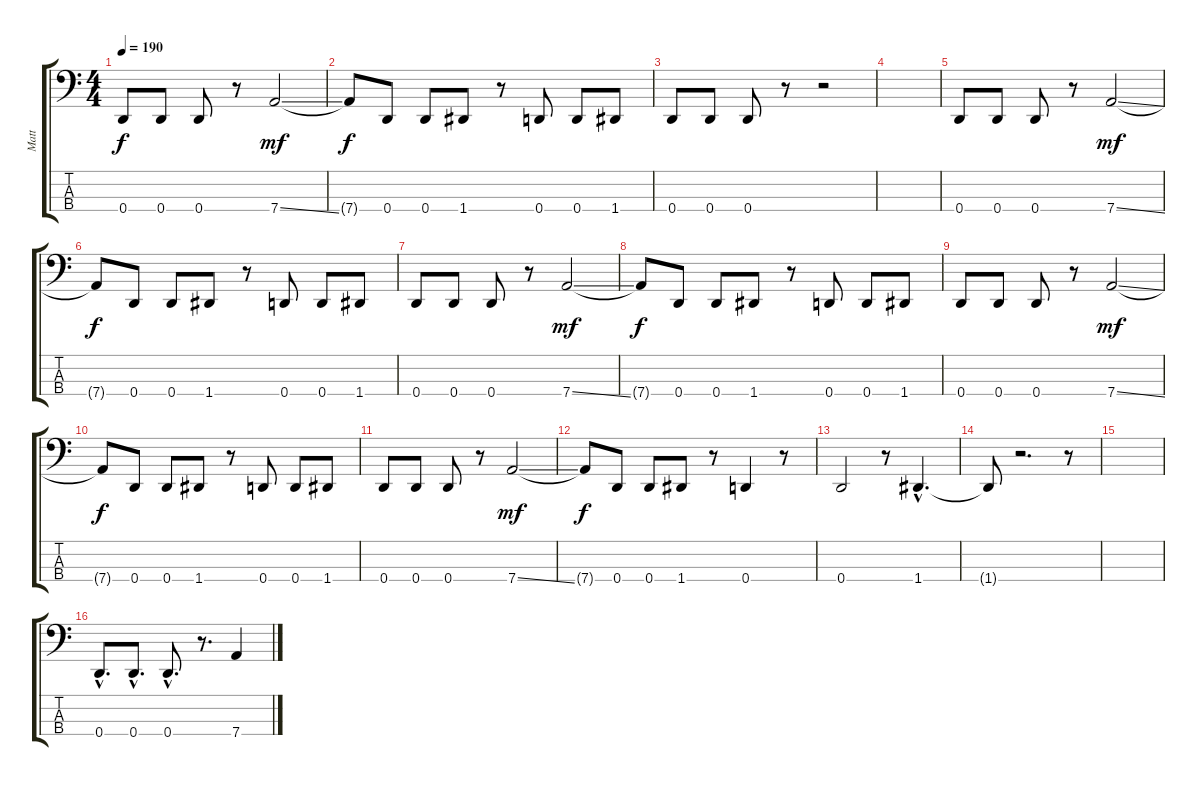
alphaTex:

\track ("Matt" "Matt") {instrument electricbasspick}
\staff {score tabs}
\tuning (G2 D2 A1 D1) {hide}
\ts (4 4)
\tempo 190
\clef f4
\ks c
0.4.8{dy f} 0.4.8 0.4.8 r.8 7.4{ss}.2{dy mf} |
7.4{t}.8{dy f} 0.4.8 0.4.8 1.4.8 r.8 0.4.8 0.4.8 1.4.8 |
0.4.8 0.4.8 0.4.8 r.8 r.2 |
|
0.4.8 0.4.8 0.4.8 r.8 7.4{ss}.2{dy mf} |
7.4{t}.8{dy f} 0.4.8 0.4.8 1.4.8 r.8 0.4.8 0.4.8 1.4.8 |
0.4.8 0.4.8 0.4.8 r.8 7.4{ss}.2{dy mf} |
7.4{t}.8{dy f} 0.4.8 0.4.8 1.4.8 r.8 0.4.8 0.4.8 1.4.8 |
0.4.8 0.4.8 0.4.8 r.8 7.4{ss}.2{dy mf} |
7.4{t}.8{dy f} 0.4.8 0.4.8 1.4.8 r.8 0.4.8 0.4.8 1.4.8 |
0.4.8 0.4.8 0.4.8 r.8 7.4{ss}.2{dy mf} |
7.4{t}.8{dy f} 0.4.8 0.4.8 1.4.8 r.8 0.4.4 r.8 |
0.4.2 r.8 1.4{hac}.4{d} |
1.4{t}.8 r.2{d} r.8 |
|
0.4{hac}.8{d} 0.4{hac}.8{d} 0.4{hac}.8{d} r.8{d} 7.4{ss}.4
